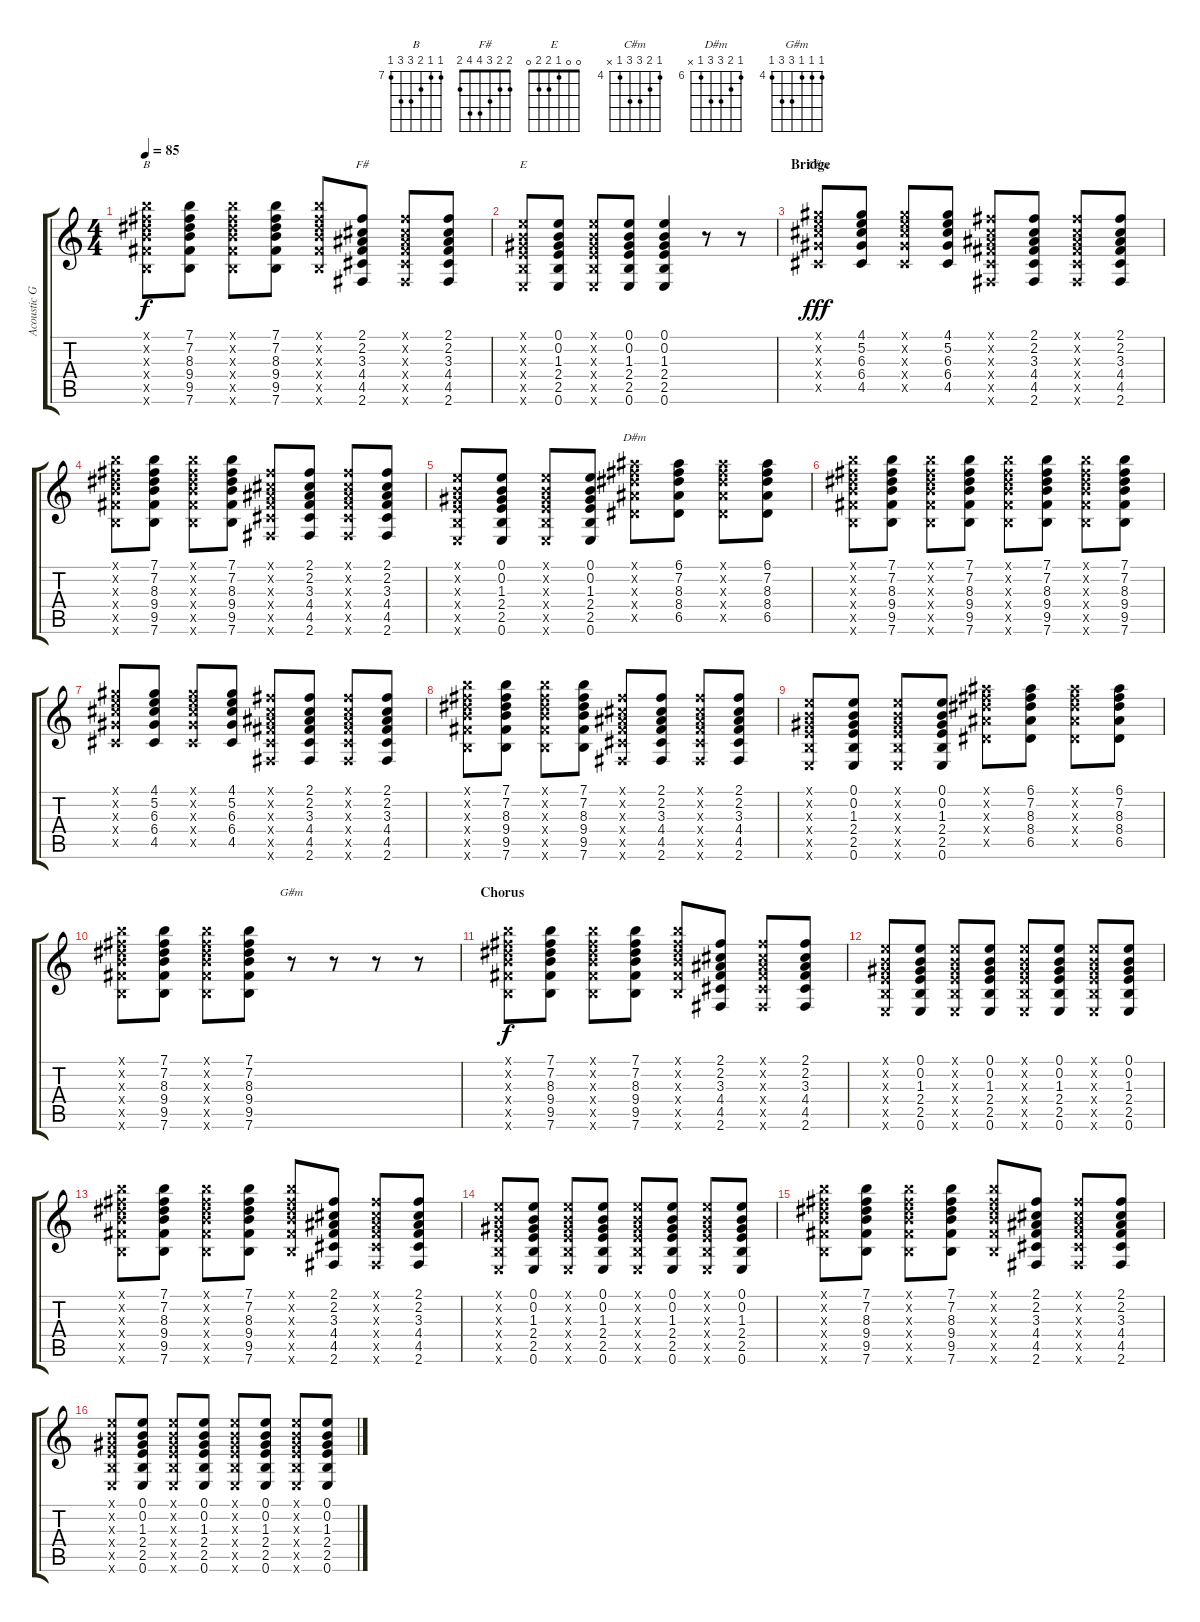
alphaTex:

\track ("Acoustic Guitar" "Acoustic G") {instrument acousticguitarsteel}
\staff {score tabs}
\tuning (E4 B3 G3 D3 A2 E2) {hide}
\chord ("B" 7 7 8 9 9 7) {firstfret 7}
\chord ("F#" 2 2 3 4 4 2)
\chord ("E" 0 0 1 2 2 0)
\chord ("C#m" 4 5 6 6 4 x) {firstfret 4}
\chord ("D#m" 6 7 8 8 6 x) {firstfret 6}
\chord ("G#m" 4 4 4 6 6 4) {firstfret 4}
\ts (4 4)
\tempo 85
\clef g2
\ks c
(7.1{x} 7.2{x} 8.3{x} 9.4{x} 9.5{x} 7.6{x}).8{ch "B" dy f} (7.1 7.2 8.3 9.4 9.5 7.6).8 (7.1{x} 7.2{x} 8.3{x} 9.4{x} 9.5{x} 7.6{x}).8 (7.1 7.2 8.3 9.4 9.5 7.6).8 (7.1{x} 7.2{x} 8.3{x} 9.4{x} 9.5{x} 7.6{x}).8 (2.1 2.2 3.3 4.4 4.5 2.6).8{ch "F#"} (2.1{x} 2.2{x} 3.3{x} 4.4{x} 4.5{x} 2.6{x}).8 (2.1 2.2 3.3 4.4 4.5 2.6).8 |
(0.1{x} 0.2{x} 1.3{x} 2.4{x} 2.5{x} 0.6{x}).8{ch "E"} (0.1 0.2 1.3 2.4 2.5 0.6).8 (0.1{x} 0.2{x} 1.3{x} 2.4{x} 2.5{x} 0.6{x}).8 (0.1 0.2 1.3 2.4 2.5 0.6).8 (0.1 0.2 1.3 2.4 2.5 0.6).4 r.8 r.8 |
\section ("" "Bridge")
(4.1{x} 5.2{x} 6.3{x} 6.4{x} 4.5{x}).8{ch "C#m" dy fff} (4.1 5.2 6.3 6.4 4.5).8 (4.1{x} 5.2{x} 6.3{x} 6.4{x} 4.5{x}).8 (4.1 5.2 6.3 6.4 4.5).8 (2.1{x} 2.2{x} 3.3{x} 4.4{x} 4.5{x} 2.6{x}).8 (2.1 2.2 3.3 4.4 4.5 2.6).8 (2.1{x} 2.2{x} 3.3{x} 4.4{x} 4.5{x} 2.6{x}).8 (2.1 2.2 3.3 4.4 4.5 2.6).8 |
(7.1{x} 7.2{x} 8.3{x} 9.4{x} 9.5{x} 7.6{x}).8 (7.1 7.2 8.3 9.4 9.5 7.6).8 (7.1{x} 7.2{x} 8.3{x} 9.4{x} 9.5{x} 7.6{x}).8 (7.1 7.2 8.3 9.4 9.5 7.6).8 (2.1{x} 2.2{x} 3.3{x} 4.4{x} 4.5{x} 2.6{x}).8 (2.1 2.2 3.3 4.4 4.5 2.6).8 (2.1{x} 2.2{x} 3.3{x} 4.4{x} 4.5{x} 2.6{x}).8 (2.1 2.2 3.3 4.4 4.5 2.6).8 |
(0.1{x} 0.2{x} 1.3{x} 2.4{x} 2.5{x} 0.6{x}).8 (0.1 0.2 1.3 2.4 2.5 0.6).8 (0.1{x} 0.2{x} 1.3{x} 2.4{x} 2.5{x} 0.6{x}).8 (0.1 0.2 1.3 2.4 2.5 0.6).8 (6.1{x} 7.2{x} 8.3{x} 8.4{x} 6.5{x}).8{ch "D#m"} (6.1 7.2 8.3 8.4 6.5).8 (6.1{x} 7.2{x} 8.3{x} 8.4{x} 6.5{x}).8 (6.1 7.2 8.3 8.4 6.5).8 |
(7.1{x} 7.2{x} 8.3{x} 9.4{x} 9.5{x} 7.6{x}).8 (7.1 7.2 8.3 9.4 9.5 7.6).8 (7.1{x} 7.2{x} 8.3{x} 9.4{x} 9.5{x} 7.6{x}).8 (7.1 7.2 8.3 9.4 9.5 7.6).8 (7.1{x} 7.2{x} 8.3{x} 9.4{x} 9.5{x} 7.6{x}).8 (7.1 7.2 8.3 9.4 9.5 7.6).8 (7.1{x} 7.2{x} 8.3{x} 9.4{x} 9.5{x} 7.6{x}).8 (7.1 7.2 8.3 9.4 9.5 7.6).8 |
(4.1{x} 5.2{x} 6.3{x} 6.4{x} 4.5{x}).8 (4.1 5.2 6.3 6.4 4.5).8 (4.1{x} 5.2{x} 6.3{x} 6.4{x} 4.5{x}).8 (4.1 5.2 6.3 6.4 4.5).8 (2.1{x} 2.2{x} 3.3{x} 4.4{x} 4.5{x} 2.6{x}).8 (2.1 2.2 3.3 4.4 4.5 2.6).8 (2.1{x} 2.2{x} 3.3{x} 4.4{x} 4.5{x} 2.6{x}).8 (2.1 2.2 3.3 4.4 4.5 2.6).8 |
(7.1{x} 7.2{x} 8.3{x} 9.4{x} 9.5{x} 7.6{x}).8 (7.1 7.2 8.3 9.4 9.5 7.6).8 (7.1{x} 7.2{x} 8.3{x} 9.4{x} 9.5{x} 7.6{x}).8 (7.1 7.2 8.3 9.4 9.5 7.6).8 (2.1{x} 2.2{x} 3.3{x} 4.4{x} 4.5{x} 2.6{x}).8 (2.1 2.2 3.3 4.4 4.5 2.6).8 (2.1{x} 2.2{x} 3.3{x} 4.4{x} 4.5{x} 2.6{x}).8 (2.1 2.2 3.3 4.4 4.5 2.6).8 |
(0.1{x} 0.2{x} 1.3{x} 2.4{x} 2.5{x} 0.6{x}).8 (0.1 0.2 1.3 2.4 2.5 0.6).8 (0.1{x} 0.2{x} 1.3{x} 2.4{x} 2.5{x} 0.6{x}).8 (0.1 0.2 1.3 2.4 2.5 0.6).8 (6.1{x} 7.2{x} 8.3{x} 8.4{x} 6.5{x}).8 (6.1 7.2 8.3 8.4 6.5).8 (6.1{x} 7.2{x} 8.3{x} 8.4{x} 6.5{x}).8 (6.1 7.2 8.3 8.4 6.5).8 |
(7.1{x} 7.2{x} 8.3{x} 9.4{x} 9.5{x} 7.6{x}).8 (7.1 7.2 8.3 9.4 9.5 7.6).8 (7.1{x} 7.2{x} 8.3{x} 9.4{x} 9.5{x} 7.6{x}).8 (7.1 7.2 8.3 9.4 9.5 7.6).8 r.8{ch "G#m"} r.8 r.8 r.8 |
\section ("" "Chorus")
(7.1{x} 7.2{x} 8.3{x} 9.4{x} 9.5{x} 7.6{x}).8{dy f} (7.1 7.2 8.3 9.4 9.5 7.6).8 (7.1{x} 7.2{x} 8.3{x} 9.4{x} 9.5{x} 7.6{x}).8 (7.1 7.2 8.3 9.4 9.5 7.6).8 (7.1{x} 7.2{x} 8.3{x} 9.4{x} 9.5{x} 7.6{x}).8 (2.1 2.2 3.3 4.4 4.5 2.6).8 (2.1{x} 2.2{x} 3.3{x} 4.4{x} 4.5{x} 2.6{x}).8 (2.1 2.2 3.3 4.4 4.5 2.6).8 |
(0.1{x} 0.2{x} 1.3{x} 2.4{x} 2.5{x} 0.6{x}).8 (0.1 0.2 1.3 2.4 2.5 0.6).8 (0.1{x} 0.2{x} 1.3{x} 2.4{x} 2.5{x} 0.6{x}).8 (0.1 0.2 1.3 2.4 2.5 0.6).8 (0.1{x} 0.2{x} 1.3{x} 2.4{x} 2.5{x} 0.6{x}).8 (0.1 0.2 1.3 2.4 2.5 0.6).8 (0.1{x} 0.2{x} 1.3{x} 2.4{x} 2.5{x} 0.6{x}).8 (0.1 0.2 1.3 2.4 2.5 0.6).8 |
(7.1{x} 7.2{x} 8.3{x} 9.4{x} 9.5{x} 7.6{x}).8 (7.1 7.2 8.3 9.4 9.5 7.6).8 (7.1{x} 7.2{x} 8.3{x} 9.4{x} 9.5{x} 7.6{x}).8 (7.1 7.2 8.3 9.4 9.5 7.6).8 (7.1{x} 7.2{x} 8.3{x} 9.4{x} 9.5{x} 7.6{x}).8 (2.1 2.2 3.3 4.4 4.5 2.6).8 (2.1{x} 2.2{x} 3.3{x} 4.4{x} 4.5{x} 2.6{x}).8 (2.1 2.2 3.3 4.4 4.5 2.6).8 |
(0.1{x} 0.2{x} 1.3{x} 2.4{x} 2.5{x} 0.6{x}).8 (0.1 0.2 1.3 2.4 2.5 0.6).8 (0.1{x} 0.2{x} 1.3{x} 2.4{x} 2.5{x} 0.6{x}).8 (0.1 0.2 1.3 2.4 2.5 0.6).8 (0.1{x} 0.2{x} 1.3{x} 2.4{x} 2.5{x} 0.6{x}).8 (0.1 0.2 1.3 2.4 2.5 0.6).8 (0.1{x} 0.2{x} 1.3{x} 2.4{x} 2.5{x} 0.6{x}).8 (0.1 0.2 1.3 2.4 2.5 0.6).8 |
(7.1{x} 7.2{x} 8.3{x} 9.4{x} 9.5{x} 7.6{x}).8 (7.1 7.2 8.3 9.4 9.5 7.6).8 (7.1{x} 7.2{x} 8.3{x} 9.4{x} 9.5{x} 7.6{x}).8 (7.1 7.2 8.3 9.4 9.5 7.6).8 (7.1{x} 7.2{x} 8.3{x} 9.4{x} 9.5{x} 7.6{x}).8 (2.1 2.2 3.3 4.4 4.5 2.6).8 (2.1{x} 2.2{x} 3.3{x} 4.4{x} 4.5{x} 2.6{x}).8 (2.1 2.2 3.3 4.4 4.5 2.6).8 |
(0.1{x} 0.2{x} 1.3{x} 2.4{x} 2.5{x} 0.6{x}).8 (0.1 0.2 1.3 2.4 2.5 0.6).8 (0.1{x} 0.2{x} 1.3{x} 2.4{x} 2.5{x} 0.6{x}).8 (0.1 0.2 1.3 2.4 2.5 0.6).8 (0.1{x} 0.2{x} 1.3{x} 2.4{x} 2.5{x} 0.6{x}).8 (0.1 0.2 1.3 2.4 2.5 0.6).8 (0.1{x} 0.2{x} 1.3{x} 2.4{x} 2.5{x} 0.6{x}).8 (0.1 0.2 1.3 2.4 2.5 0.6).8
